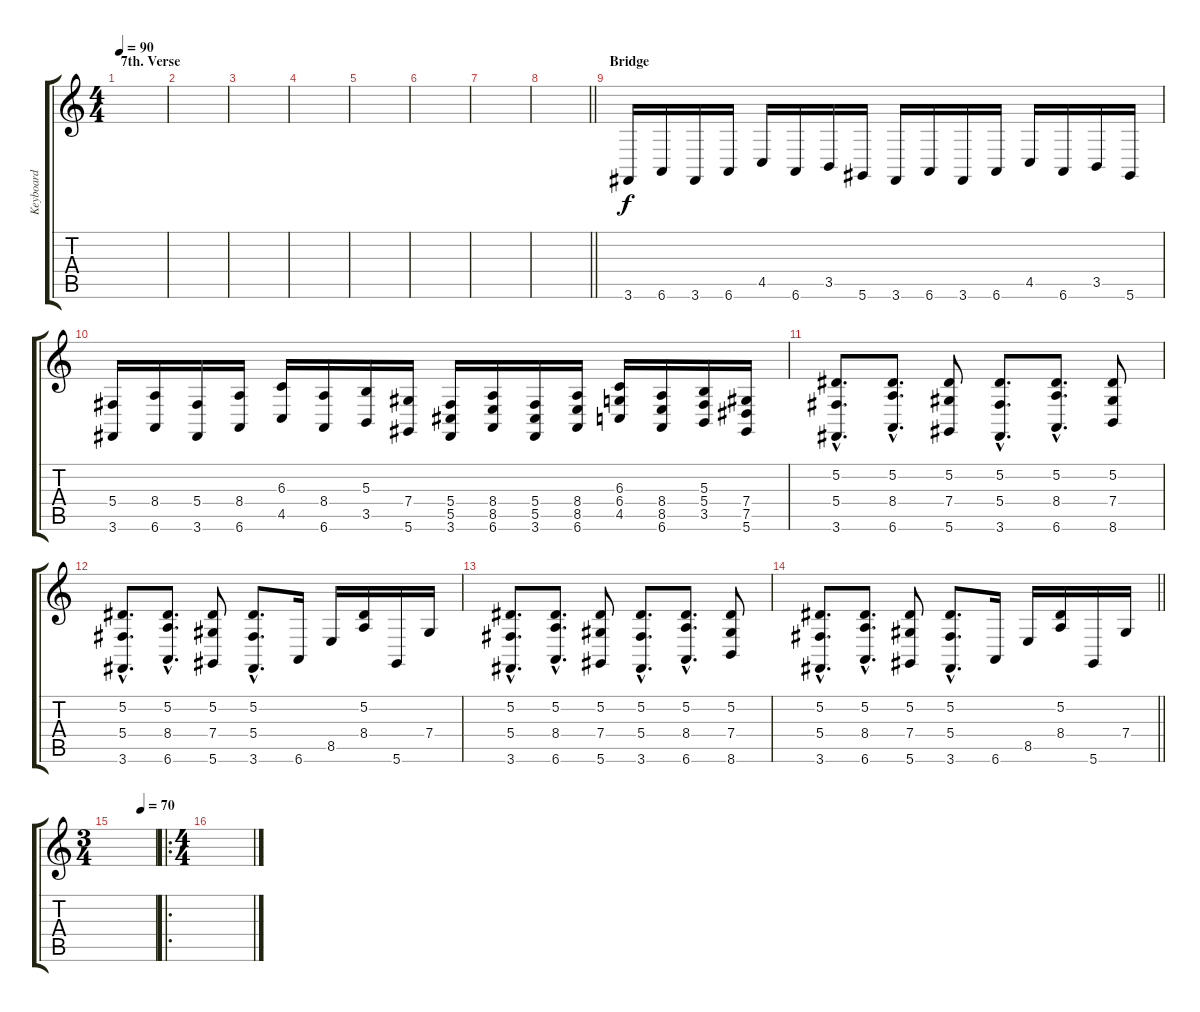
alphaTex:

\track ("Keyboard" "Keyboard") {instrument acousticgrandpiano}
\staff {score tabs}
\tuning (Eb4 Bb3 Gb3 Db3 Ab2 Eb2) {hide}
\ts (4 4)
\section ("" "7th. Verse")
\tempo 90
\clef g2
\ks c
|
|
|
|
|
|
|
\barLineRight lightlight
|
\section ("" "Bridge")
3.6.16{instrument honkytonkpiano} 6.6.16 3.6.16 6.6.16 4.5.16 6.6.16 3.5.16 5.6.16 3.6.16 6.6.16 3.6.16 6.6.16 4.5.16 6.6.16 3.5.16 5.6.16 |
(5.4 3.6).16 (8.4 6.6).16 (5.4 3.6).16 (8.4 6.6).16 (6.3 4.5).16 (8.4 6.6).16 (5.3 3.5).16 (7.4 5.6).16 (5.4 5.5 3.6).16 (8.4 8.5 6.6).16 (5.4 5.5 3.6).16 (8.4 8.5 6.6).16 (6.3 6.4 4.5).16 (8.4 8.5 6.6).16 (5.3 5.4 3.5).16 (7.4 7.5 5.6).16 |
(5.2{hac} 5.4{hac} 3.6{hac}).8{d instrument honkytonkpiano} (5.2{hac} 8.4{hac} 6.6{hac}).8{d} (5.2 7.4 5.6).8 (5.2{hac} 5.4{hac} 3.6{hac}).8{d} (5.2{hac} 8.4{hac} 6.6{hac}).8{d} (5.2 7.4 8.6).8 |
(5.2{hac} 5.4{hac} 3.6{hac}).8{d instrument honkytonkpiano} (5.2{hac} 8.4{hac} 6.6{hac}).8{d} (5.2 7.4 5.6).8 (5.2{hac} 5.4{hac} 3.6{hac}).8{d} 6.6.16 8.5.16 (5.2 8.4).16 5.6.16 7.4.16 |
(5.2{hac} 5.4{hac} 3.6{hac}).8{d instrument honkytonkpiano} (5.2{hac} 8.4{hac} 6.6{hac}).8{d} (5.2 7.4 5.6).8 (5.2{hac} 5.4{hac} 3.6{hac}).8{d} (5.2{hac} 8.4{hac} 6.6{hac}).8{d} (5.2 7.4 8.6).8 |
\barLineRight lightlight
(5.2{hac} 5.4{hac} 3.6{hac}).8{d instrument honkytonkpiano} (5.2{hac} 8.4{hac} 6.6{hac}).8{d} (5.2 7.4 5.6).8 (5.2{hac} 5.4{hac} 3.6{hac}).8{d} 6.6.16 8.5.16 (5.2 8.4).16 5.6.16 7.4.16 |
\ts (3 4)
\tempo (70 0.6666666666666666)
|
\ro
\ts (4 4)
